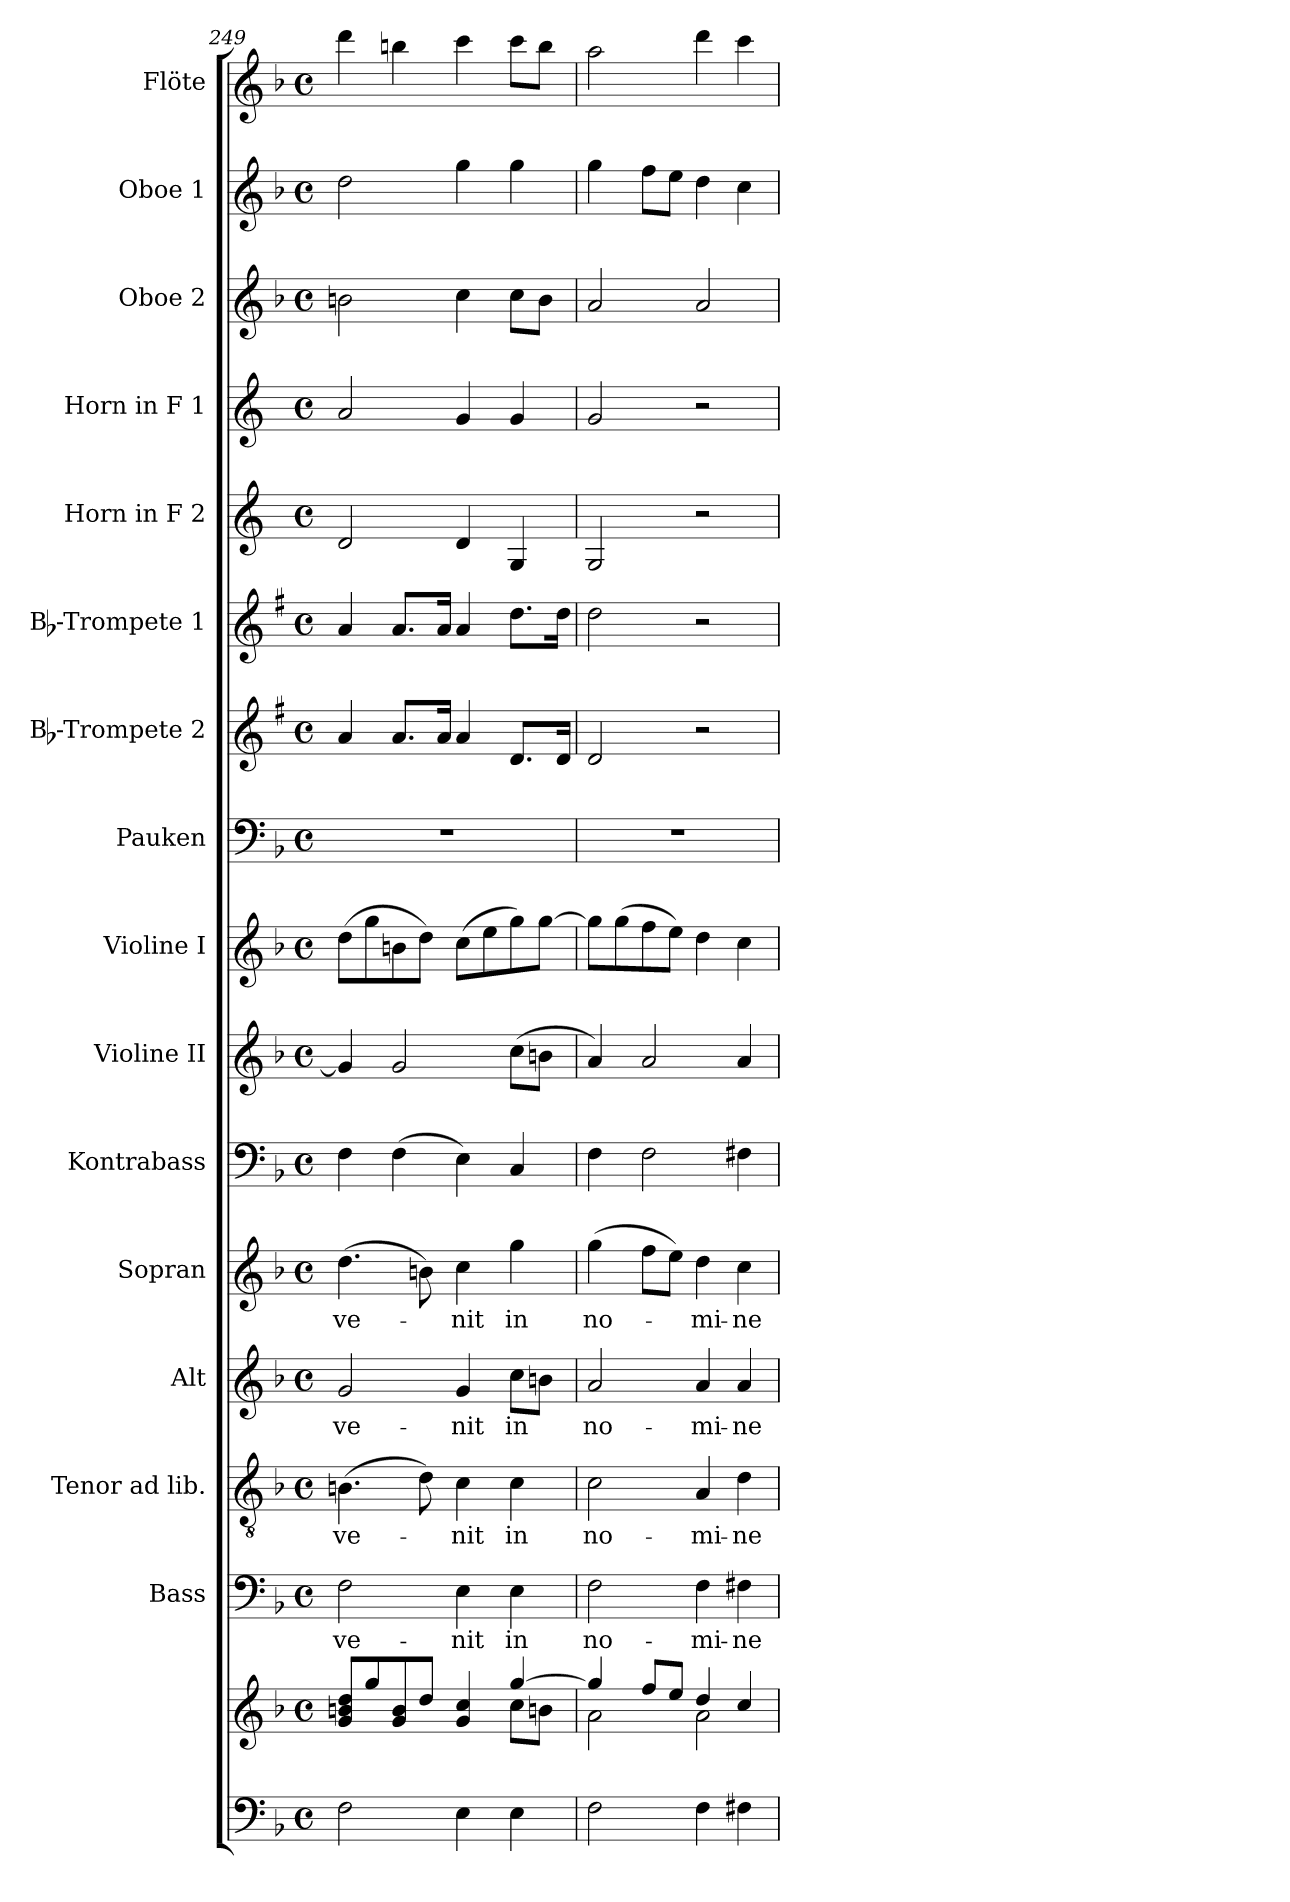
**kern	**kern	**kern	**text	**kern	**text	**kern	**text	**kern	**text	**kern	**kern	**kern	**kern	**kern	**kern	**kern	**kern	**kern	**kern	**kern
*part16	*part16	*part15	*part15	*part14	*part14	*part13	*part13	*part12	*part12	*part11	*part10	*part9	*part8	*part7	*part6	*part5	*part4	*part3	*part2	*part1
*staff17	*staff16	*staff15	*staff15	*staff14	*staff14	*staff13	*staff13	*staff12	*staff12	*staff11	*staff10	*staff9	*staff8	*staff7	*staff6	*staff5	*staff4	*staff3	*staff2	*staff1
*	*	*I"Bass	*	*I"Tenor ad lib.	*	*I"Alt	*	*I"Sopran	*	*I"Kontrabass	*I"Violine II	*I"Violine I	*I"Pauken	*I"Bb-Trompete 2	*I"Bb-Trompete 1	*I"Horn in F 2	*I"Horn in F 1	*I"Oboe 2	*I"Oboe 1	*I"Flöte
*	*	*I'B.	*	*I'T.	*	*I'A.	*	*I'S.	*	*I'Kb.	*I'Vl. II	*I'Vl. I	*I'Pk.	*I'Bb Trp. 2	*I'Bb Trp. 1	*	*	*I'Ob. 2	*I'Ob. 1	*I'Fl.
*clefF4	*clefG2	*clefF4	*	*clefGv2	*	*clefG2	*	*clefG2	*	*clefF4	*clefG2	*clefG2	*clefF4	*clefG2	*clefG2	*clefG2	*clefG2	*clefG2	*clefG2	*clefG2
*	*	*	*	*	*	*	*	*	*	*ITrd7c12	*	*	*	*ITrd1c2	*ITrd1c2	*ITrd4c7	*ITrd4c7	*	*	*
*k[b-]	*k[b-]	*k[b-]	*	*k[b-]	*	*k[b-]	*	*k[b-]	*	*k[b-]	*k[b-]	*k[b-]	*k[b-]	*k[b-]	*k[b-]	*k[b-]	*k[b-]	*k[b-]	*k[b-]	*k[b-]
*F:	*F:	*F:	*	*F:	*	*F:	*	*F:	*	*F:	*F:	*F:	*F:	*F:	*F:	*F:	*F:	*F:	*F:	*F:
*M4/4	*M4/4	*M4/4	*	*M4/4	*	*M4/4	*	*M4/4	*	*M4/4	*M4/4	*M4/4	*M4/4	*M4/4	*M4/4	*M4/4	*M4/4	*M4/4	*M4/4	*M4/4
*met(c)	*met(c)	*met(c)	*	*met(c)	*	*met(c)	*	*met(c)	*	*met(c)	*met(c)	*met(c)	*met(c)	*met(c)	*met(c)	*met(c)	*met(c)	*met(c)	*met(c)	*met(c)
=249	=249	=249	=249	=249	=249	=249	=249	=249	=249	=249	=249	=249	=249	=249	=249	=249	=249	=249	=249	=249
*	*^	*	*	*	*	*	*	*	*	*	*	*	*	*	*	*	*	*	*	*
!	!	!	!	!LO:LY:b	!	!LO:LY:b	!	!LO:LY:b	!	!LO:LY:b	!	!	!	!	!	!	!	!	!	!	!
2F\	8g/ 8bn/ 8dd/L	2.ryy	2F\	ve-	(>4.Bn\	ve-	2g/	ve-	(>4.dd\	ve-	4FF\	4g/]	(>8dd\L	1r	4g/	4g/	2G/	2d/	2bn\	2dd\	4ddd\
.	8gg/	.	.	.	.	.	.	.	.	.	.	.	8gg\	.	.	.	.	.	.	.	.
.	8g/ 8b/	.	.	.	.	.	.	.	.	.	(>4FF\	2g/	8bn\	.	8.g/L	8.g/L	.	.	.	.	4bbn\
.	8dd/J	.	.	.	8d\)	.	.	.	8bn\)	.	.	.	8dd\J)	.	.	.	.	.	.	.	.
.	.	.	.	.	.	.	.	.	.	.	.	.	.	.	16g/Jk	16g/Jk	.	.	.	.	.
!	!	!	!	!LO:LY:b	!	!LO:LY:b	!	!LO:LY:b	!	!LO:LY:b	!	!	!	!	!	!	!	!	!	!	!
4E\	4g/ 4cc/	.	4E\	-nit	4c\	-nit	4g/	-nit	4cc\	-nit	4EE\)	.	(>8cc\L	.	4g/	4g/	4G/	4c/	4cc\	4gg\	4ccc\
.	.	.	.	.	.	.	.	.	.	.	.	.	8ee\	.	.	.	.	.	.	.	.
!	!	!	!	!LO:LY:b	!	!LO:LY:b	!	!LO:LY:b	!	!LO:LY:b	!	!	!	!	!	!	!	!	!	!	!
4E\	[>4gg/	8cc\L	4E\	in	4c\	in	8cc\L	in	4gg\	in	4CC/	(>8cc\L	8gg\)	.	8.c/L	8.cc\L	4C/	4c/	8cc\L	4gg\	8ccc\L
.	.	8bn\J	.	.	.	.	8bn\J	.	.	.	.	8bn\J	[8gg\J	.	.	.	.	.	8b\J	.	8bb\J
.	.	.	.	.	.	.	.	.	.	.	.	.	.	.	16c/Jk	16cc\Jk	.	.	.	.	.
=250	=250	=250	=250	=250	=250	=250	=250	=250	=250	=250	=250	=250	=250	=250	=250	=250	=250	=250	=250	=250	=250
!	!	!	!	!LO:LY:b	!	!LO:LY:b	!	!LO:LY:b	!	!LO:LY:b	!	!	!	!	!	!	!	!	!	!	!
2F\	4gg/]	2a\	2F\	no-	2c\	no-	2a/	no-	(>4gg\	no-	4FF\	4a/)	8gg\L]	1r	2c/	2cc\	2C/	2c/	2a/	4gg\	2aa\
.	.	.	.	.	.	.	.	.	.	.	.	.	(>8gg\	.	.	.	.	.	.	.	.
.	8ff/L	.	.	.	.	.	.	.	8ff\L	.	2FF\	2a/	8ff\	.	.	.	.	.	.	8ff\L	.
.	8ee/J	.	.	.	.	.	.	.	8ee\J)	.	.	.	8ee\J)	.	.	.	.	.	.	8ee\J	.
!	!	!	!	!LO:LY:b	!	!LO:LY:b	!	!LO:LY:b	!	!LO:LY:b	!	!	!	!	!	!	!	!	!	!	!
4F\	4dd/	2a\	4F\	-mi-	4A/	-mi-	4a/	-mi-	4dd\	-mi-	.	.	4dd\	.	2r	2r	2r	2r	2a/	4dd\	4ddd\
!	!	!	!	!LO:LY:b	!	!LO:LY:b	!	!LO:LY:b	!	!LO:LY:b	!	!	!	!	!	!	!	!	!	!	!
4F#X\	4cc/	.	4F#X\	-ne	4d\	-ne	4a/	-ne	4cc\	-ne	4FF#X\	4a/	4cc\	.	.	.	.	.	.	4cc\	4ccc\
*	*v	*v	*	*	*	*	*	*	*	*	*	*	*	*	*	*	*	*	*	*	*
=	=	=	=	=	=	=	=	=	=	=	=	=	=	=	=	=	=	=	=	=
*-	*-	*-	*-	*-	*-	*-	*-	*-	*-	*-	*-	*-	*-	*-	*-	*-	*-	*-	*-	*-
